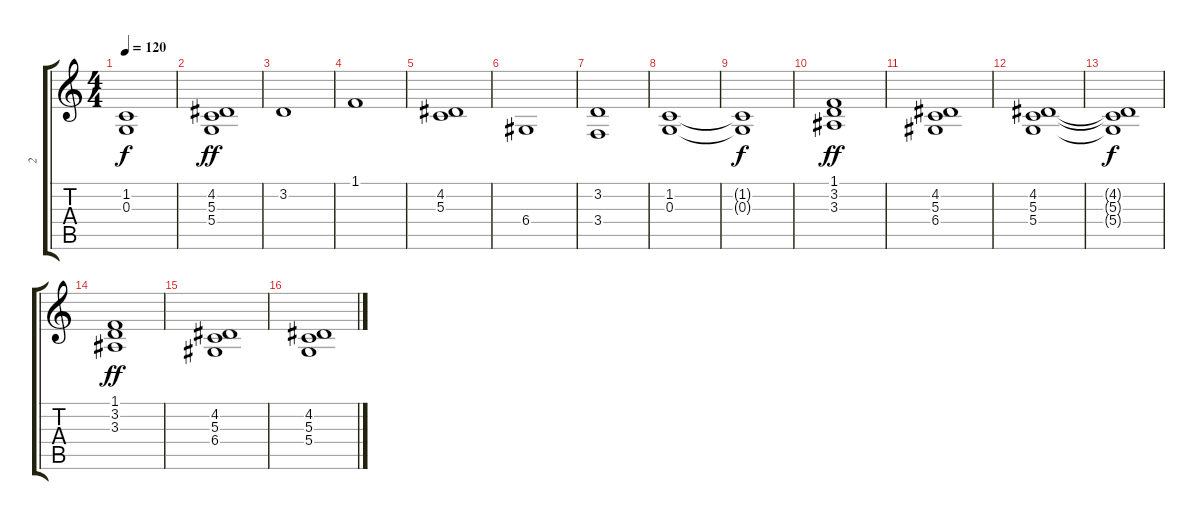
\track ("2" "2") {instrument synthstrings1}
\staff {score tabs}
\tuning (E4 B3 G3 D3 A2 E2) {hide}
\ts (4 4)
\tempo 120
\clef g2
\ks c
(1.2{t} 0.3{t}).1{dy f} |
(4.2 5.3 5.4).1{dy ff} |
3.2.1 |
1.1.1 |
(4.2 5.3).1 |
6.4.1 |
(3.2 3.4).1 |
(1.2 0.3).1 |
(1.2{t} 0.3{t}).1{dy f} |
(1.1 3.2 3.3).1{dy ff} |
(4.2 5.3 6.4).1 |
(4.2 5.3 5.4).1 |
(4.2{t} 5.3{t} 5.4{t}).1{dy f} |
(1.1 3.2 3.3).1{dy ff} |
(4.2 5.3 6.4).1 |
(4.2 5.3 5.4).1
